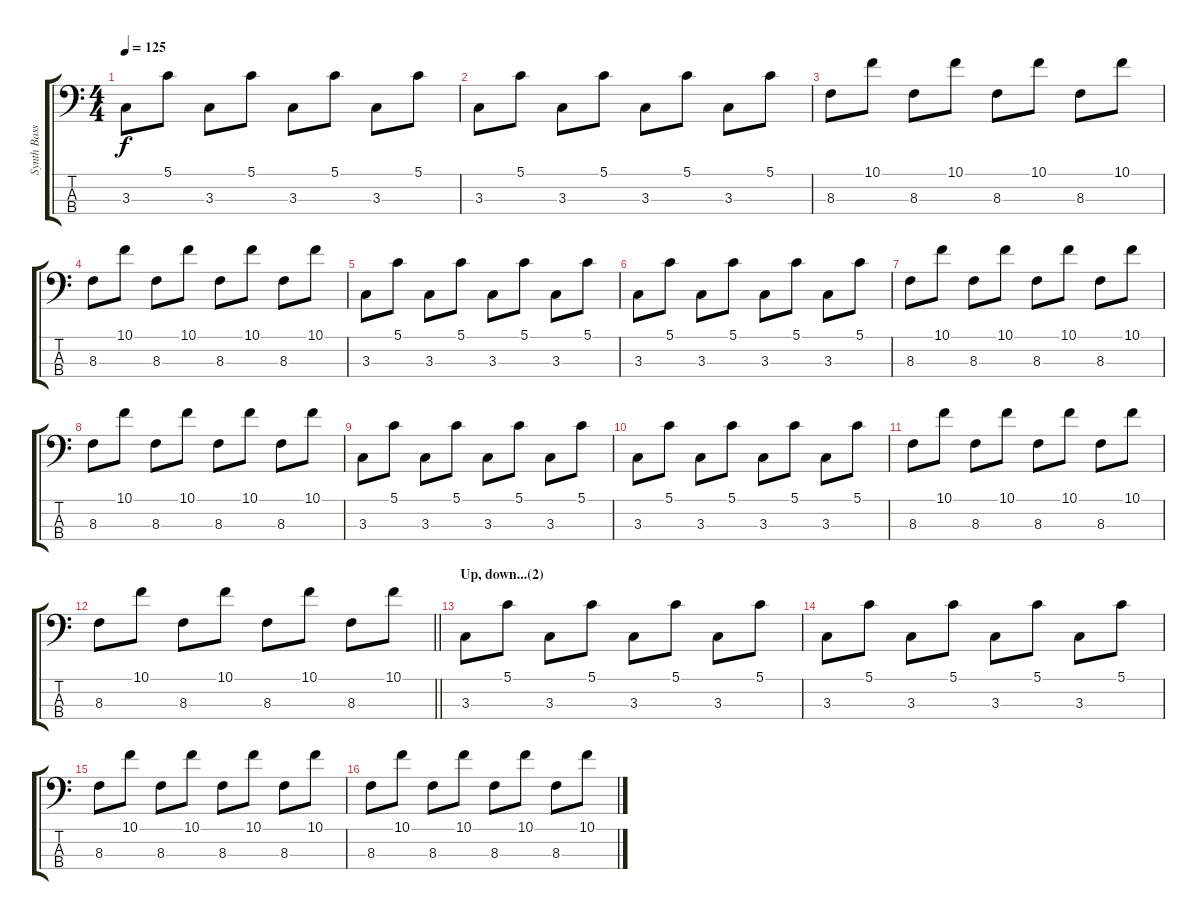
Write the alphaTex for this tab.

\track ("Synth Bass (Gillian Gilbert)" "Synth Bass") {instrument synthbass1}
\staff {score tabs}
\tuning (G2 D2 A1 E1) {hide}
\ts (4 4)
\tempo 125
\clef f4
\ks c
3.3.8{dy f} 5.1.8 3.3.8 5.1.8 3.3.8 5.1.8 3.3.8 5.1.8 |
3.3.8 5.1.8 3.3.8 5.1.8 3.3.8 5.1.8 3.3.8 5.1.8 |
8.3.8 10.1.8 8.3.8 10.1.8 8.3.8 10.1.8 8.3.8 10.1.8 |
8.3.8 10.1.8 8.3.8 10.1.8 8.3.8 10.1.8 8.3.8 10.1.8 |
3.3.8 5.1.8 3.3.8 5.1.8 3.3.8 5.1.8 3.3.8 5.1.8 |
3.3.8 5.1.8 3.3.8 5.1.8 3.3.8 5.1.8 3.3.8 5.1.8 |
8.3.8 10.1.8 8.3.8 10.1.8 8.3.8 10.1.8 8.3.8 10.1.8 |
8.3.8 10.1.8 8.3.8 10.1.8 8.3.8 10.1.8 8.3.8 10.1.8 |
3.3.8 5.1.8 3.3.8 5.1.8 3.3.8 5.1.8 3.3.8 5.1.8 |
3.3.8 5.1.8 3.3.8 5.1.8 3.3.8 5.1.8 3.3.8 5.1.8 |
8.3.8 10.1.8 8.3.8 10.1.8 8.3.8 10.1.8 8.3.8 10.1.8 |
\barLineRight lightlight
8.3.8 10.1.8 8.3.8 10.1.8 8.3.8 10.1.8 8.3.8 10.1.8 |
\section ("" "Up, down...(2)")
3.3.8 5.1.8 3.3.8 5.1.8 3.3.8 5.1.8 3.3.8 5.1.8 |
3.3.8 5.1.8 3.3.8 5.1.8 3.3.8 5.1.8 3.3.8 5.1.8 |
8.3.8 10.1.8 8.3.8 10.1.8 8.3.8 10.1.8 8.3.8 10.1.8 |
8.3.8 10.1.8 8.3.8 10.1.8 8.3.8 10.1.8 8.3.8 10.1.8
